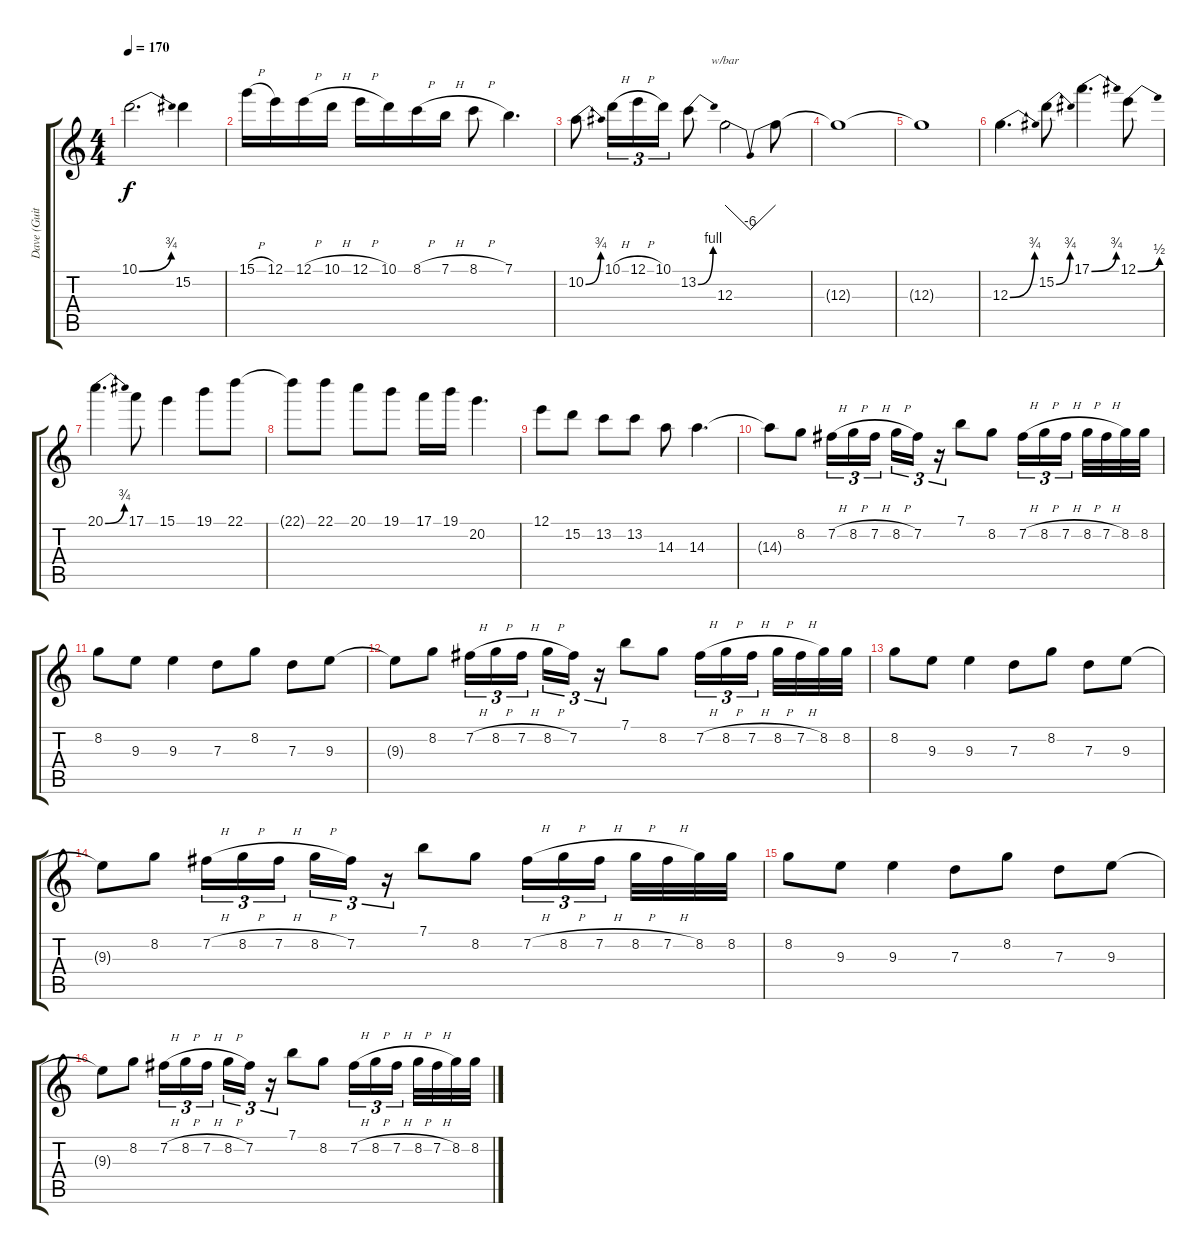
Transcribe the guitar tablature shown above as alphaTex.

\track ("Dave (Guitar 1)" "Dave (Guit") {instrument distortionguitar}
\staff {score tabs}
\tuning (E4 B3 G3 D3 A2 E2) {hide}
\ts (4 4)
\tempo 170
\clef g2
\ks c
10.1{be (bend 0 0 60 3)}.2{d dy f} 15.2.4 |
15.1{h}.16 12.1.16 12.1{h}.16 10.1{h}.16 12.1{h}.16 10.1.16 8.1{h}.16 7.1{h}.16 8.1{h}.8 7.1.4{d} |
10.2{be (bend 0 0 60 3)}.8 10.1{h}.16{tu (3 2)} 12.1{h}.16{tu (3 2)} 10.1.16{tu (3 2)} 13.2{be (bend 0 0 60 4)}.8 12.3.2{tbe (dip default 0 0 30 -24 60 0)} 12.3{t}.8 |
12.3{t}.1 |
12.3{t}.1 |
12.3{be (bend 0 0 60 3)}.4{d} 15.2{be (bend 0 0 60 3)}.8 17.1{be (bend 0 0 60 3)}.4{d} 12.1{be (bend 0 0 60 2)}.8 |
20.1{be (bend 0 0 60 3)}.4{d} 17.1.8 15.1.4 19.1.8 22.1.8 |
22.1{t}.8 22.1.8 20.1.8 19.1.8 17.1.16 19.1.16 20.2.4{d} |
12.1.8 15.2.8 13.2.8 13.2.8 14.3.8 14.3.4{d} |
14.3{t}.8 8.2.8 7.2{h}.16{tu (3 2)} 8.2{h}.16{tu (3 2)} 7.2{h}.16{tu (3 2) beam splitsecondary} 8.2{h}.16{tu (3 2)} 7.2.16{tu (3 2)} r.16{tu (3 2)} 7.1.8 8.2.8 7.2{h}.16{tu (3 2)} 8.2{h}.16{tu (3 2)} 7.2{h}.16{tu (3 2) beam splitsecondary} 8.2{h}.32 7.2{h}.32 8.2.32 8.2.32 |
8.2.8 9.3.8 9.3.4 7.3.8 8.2.8 7.3.8 9.3.8 |
9.3{t}.8 8.2.8 7.2{h}.16{tu (3 2)} 8.2{h}.16{tu (3 2)} 7.2{h}.16{tu (3 2) beam splitsecondary} 8.2{h}.16{tu (3 2)} 7.2.16{tu (3 2)} r.16{tu (3 2)} 7.1.8 8.2.8 7.2{h}.16{tu (3 2)} 8.2{h}.16{tu (3 2)} 7.2{h}.16{tu (3 2) beam splitsecondary} 8.2{h}.32 7.2{h}.32 8.2.32 8.2.32 |
8.2.8 9.3.8 9.3.4 7.3.8 8.2.8 7.3.8 9.3.8 |
9.3{t}.8 8.2.8 7.2{h}.16{tu (3 2)} 8.2{h}.16{tu (3 2)} 7.2{h}.16{tu (3 2) beam splitsecondary} 8.2{h}.16{tu (3 2)} 7.2.16{tu (3 2)} r.16{tu (3 2)} 7.1.8 8.2.8 7.2{h}.16{tu (3 2)} 8.2{h}.16{tu (3 2)} 7.2{h}.16{tu (3 2) beam splitsecondary} 8.2{h}.32 7.2{h}.32 8.2.32 8.2.32 |
8.2.8 9.3.8 9.3.4 7.3.8 8.2.8 7.3.8 9.3.8 |
9.3{t}.8 8.2.8 7.2{h}.16{tu (3 2)} 8.2{h}.16{tu (3 2)} 7.2{h}.16{tu (3 2) beam splitsecondary} 8.2{h}.16{tu (3 2)} 7.2.16{tu (3 2)} r.16{tu (3 2)} 7.1.8 8.2.8 7.2{h}.16{tu (3 2)} 8.2{h}.16{tu (3 2)} 7.2{h}.16{tu (3 2) beam splitsecondary} 8.2{h}.32 7.2{h}.32 8.2.32 8.2.32
